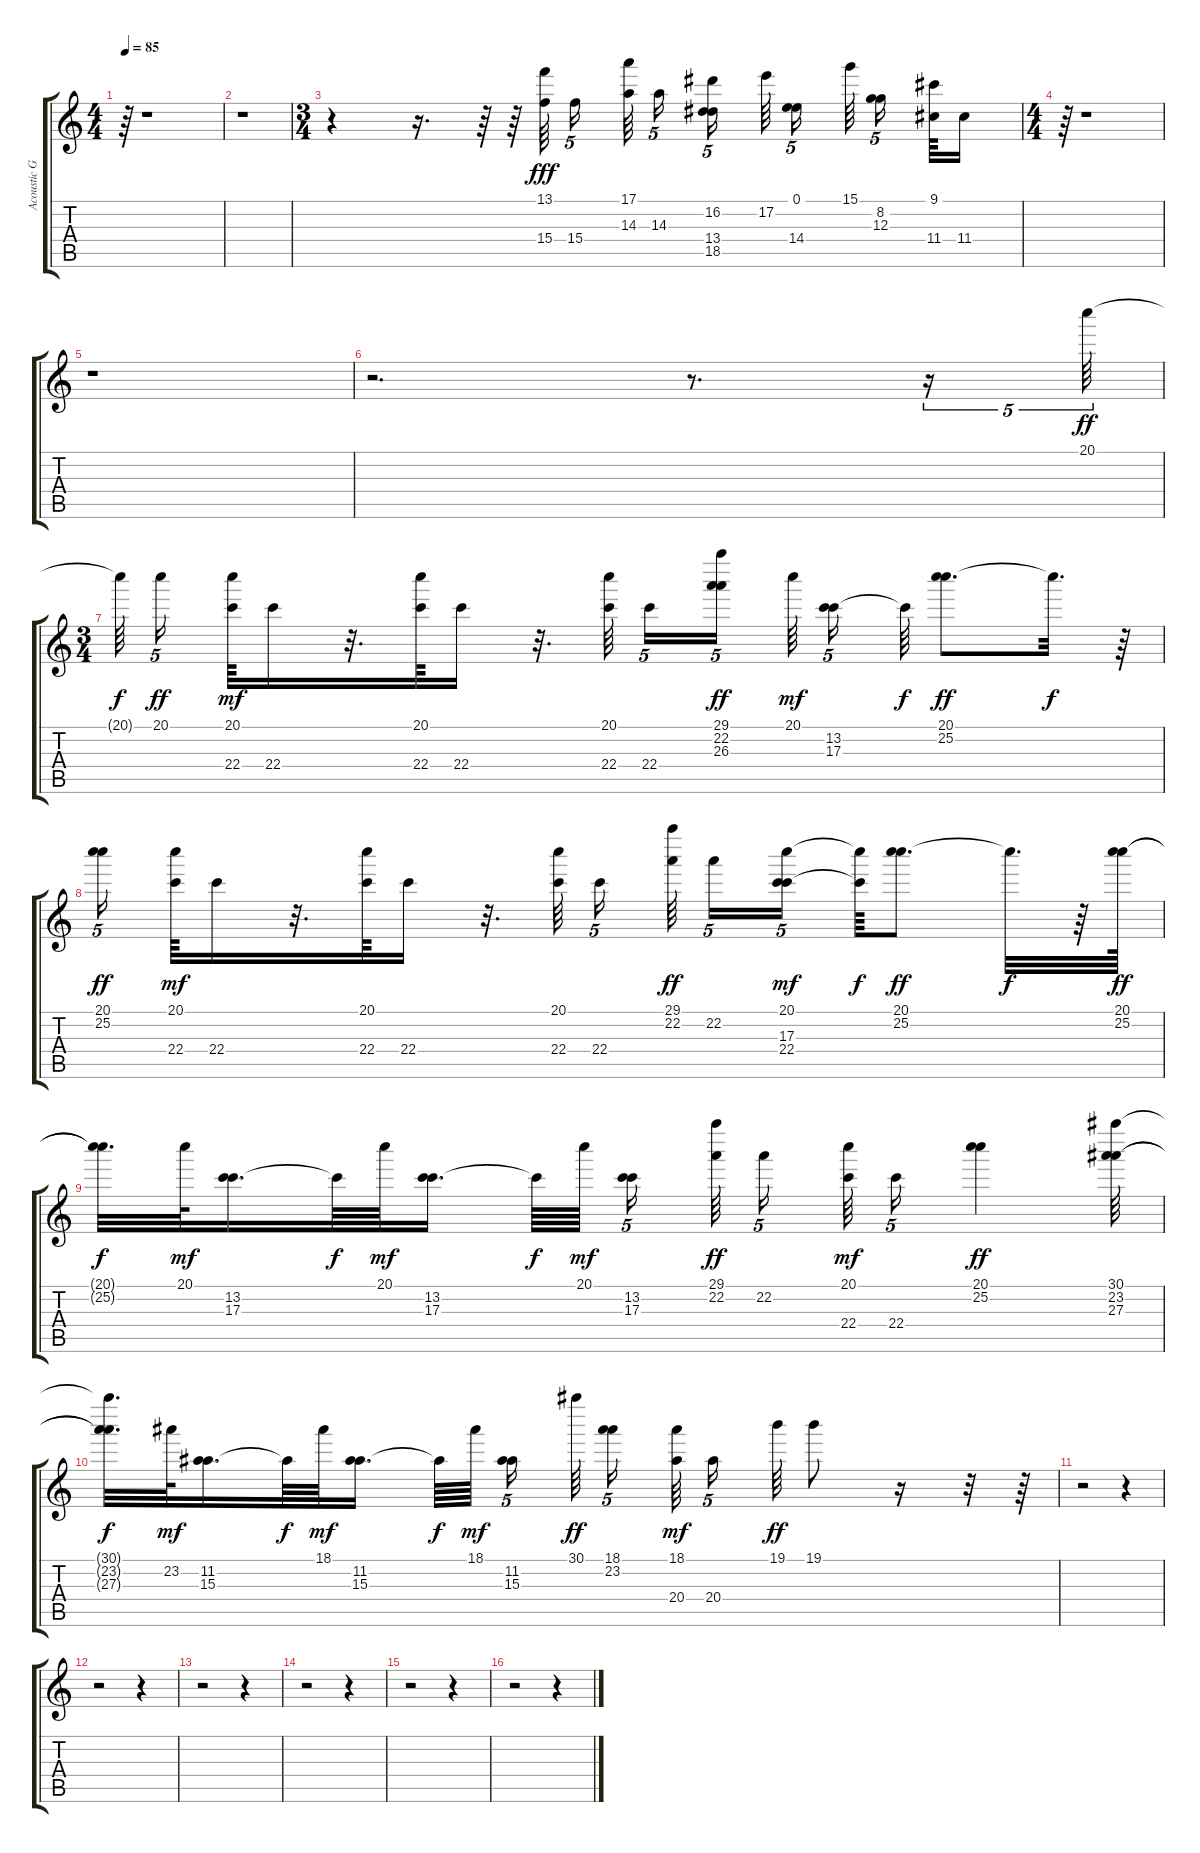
\track ("Acoustic Guitar (steel)" "Acoustic G") {instrument acousticguitarsteel}
\staff {score tabs}
\tuning (E4 B3 G3 D3 A2 E2) {hide}
\ts (4 4)
\tempo 85
\clef g2
\ks c
r.64{dy fff} r.1 |
r.1 |
\ts (3 4)
r.4 r.16{d} r.64 r.64 (13.1 15.4).64 15.4.16{tu (5 4)} (17.1 14.3).64 14.3.16{tu (5 4)} (16.2 13.4 18.5).16{tu (5 4)} 17.2.64 (0.1 14.4).16{tu (5 4)} 15.1.64 (8.2 12.3).16{tu (5 4)} (9.1 11.4).64 11.4.16 |
\ts (4 4)
r.64 r.1 |
r.1 |
r.2{d} r.8{d} r.16{tu (5 4)} 20.1.64{tu (5 4) dy ff} |
\ts (3 4)
20.1{t}.64{dy f} 20.1.16{tu (5 4) dy ff} (20.1 22.4).64{dy mf} 22.4.16 r.32{d} (20.1 22.4).64 22.4.16 r.32{d} (20.1 22.4).64 22.4.16{tu (5 4)} (29.1 22.2 26.3).16{tu (5 4) dy ff} 20.1.64{dy mf} (13.2 17.3).16{tu (5 4)} 17.3{t}.64{dy f} (20.1 25.2).8{d dy ff} 20.1{t}.32{d dy f} r.64 |
(20.1 25.2).16{tu (5 4) dy ff} (20.1 22.4).64{dy mf} 22.4.16 r.32{d} (20.1 22.4).64 22.4.16 r.32{d} (20.1 22.4).64 22.4.16{tu (5 4)} (29.1 22.2).64{dy ff} 22.2.16{tu (5 4)} (20.1 17.3 22.4).16{tu (5 4) dy mf} (20.1{t} 22.4{t}).64{dy f} (20.1 25.2).8{d dy ff} 20.1{t}.32{d dy f} r.64 (20.1 25.2).64{dy ff} |
(20.1{t} 25.2{t}).32{d dy f} 20.1.64{dy mf} (13.2 17.3).16{d} 13.2{t}.64{dy f} 20.1.64{dy mf} (13.2 17.3).16{d} 13.2{t}.64{dy f} 20.1.64{dy mf} (13.2 17.3).16{tu (5 4)} (29.1 22.2).64{dy ff} 22.2.16{tu (5 4)} (20.1 22.4).64{dy mf} 22.4.16{tu (5 4)} (20.1 25.2).4{dy ff} (30.1 23.2 27.3).64 |
(30.1{t} 23.2{t} 27.3{t}).32{d dy f} 23.2.64{dy mf} (11.2 15.3).16{d} 11.2{t}.64{dy f} 18.1.64{dy mf} (11.2 15.3).16{d} 11.2{t}.64{dy f} 18.1.64{dy mf} (11.2 15.3).16{tu (5 4)} 30.1.64{dy ff} (18.1 23.2).16{tu (5 4)} (18.1 20.4).64{dy mf} 20.4.16{tu (5 4)} 19.1.64{dy ff} 19.1.8 r.16 r.32 r.64 |
r.2 r.4 |
r.2 r.4 |
r.2 r.4 |
r.2 r.4 |
r.2 r.4 |
r.2 r.4
